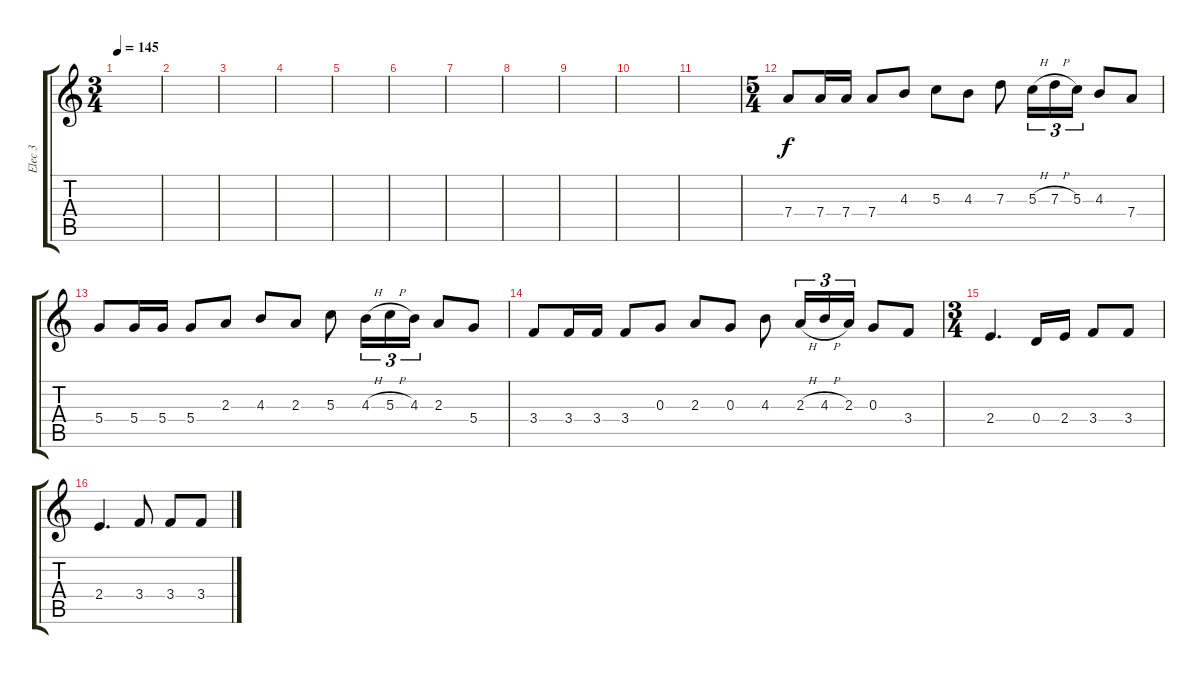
\track ("Elec 3" "Elec 3") {instrument distortionguitar}
\staff {score tabs}
\tuning (E4 B3 G3 D3 A2 E2) {hide}
\ts (3 4)
\tempo 145
\clef g2
\ks c
|
|
|
|
|
|
|
|
|
|
|
\ts (5 4)
7.4.8 7.4.16 7.4.16 7.4.8 4.3.8 5.3.8 4.3.8 7.3.8 5.3{h}.16{tu (3 2)} 7.3{h}.16{tu (3 2)} 5.3.16{tu (3 2)} 4.3.8 7.4.8 |
5.4.8 5.4.16 5.4.16 5.4.8 2.3.8 4.3.8 2.3.8 5.3.8 4.3{h}.16{tu (3 2)} 5.3{h}.16{tu (3 2)} 4.3.16{tu (3 2)} 2.3.8 5.4.8 |
3.4.8 3.4.16 3.4.16 3.4.8 0.3.8 2.3.8 0.3.8 4.3.8 2.3{h}.16{tu (3 2)} 4.3{h}.16{tu (3 2)} 2.3.16{tu (3 2)} 0.3.8 3.4.8 |
\ts (3 4)
2.4.4{d} 0.4.16 2.4.16 3.4.8 3.4.8 |
2.4.4{d} 3.4.8 3.4.8 3.4.8
